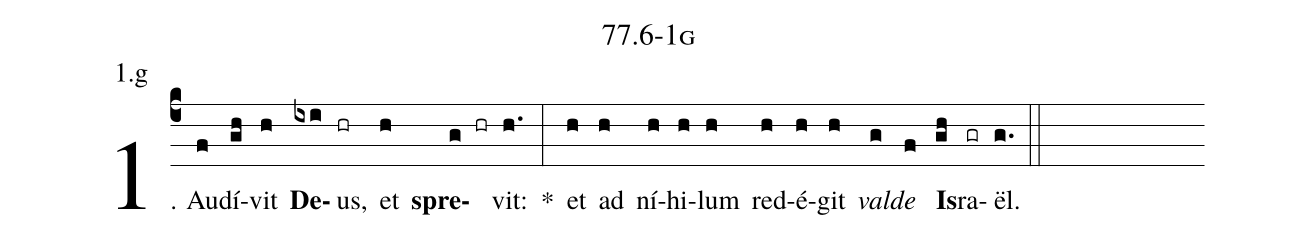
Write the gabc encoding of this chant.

name: 77.6-1g;
annotation: 1.g;
%%
(c4)1. Au(f)dí(gh)vit(h) <b>De</b>(ixi)us,(hr) et(h) <b>spre</b>(g hr)vit:(h.) *(:) et(h) ad(h) ní(h)hi(h)lum(h) red(h)é(h)git(h) <i>val</i>(g)<i>de</i>(f) <b>Is</b>(gh)ra(gr)ël.(g.) (::)


%E(h) u(h) o(g) u(f) a(gh) e.(g.) (::)
